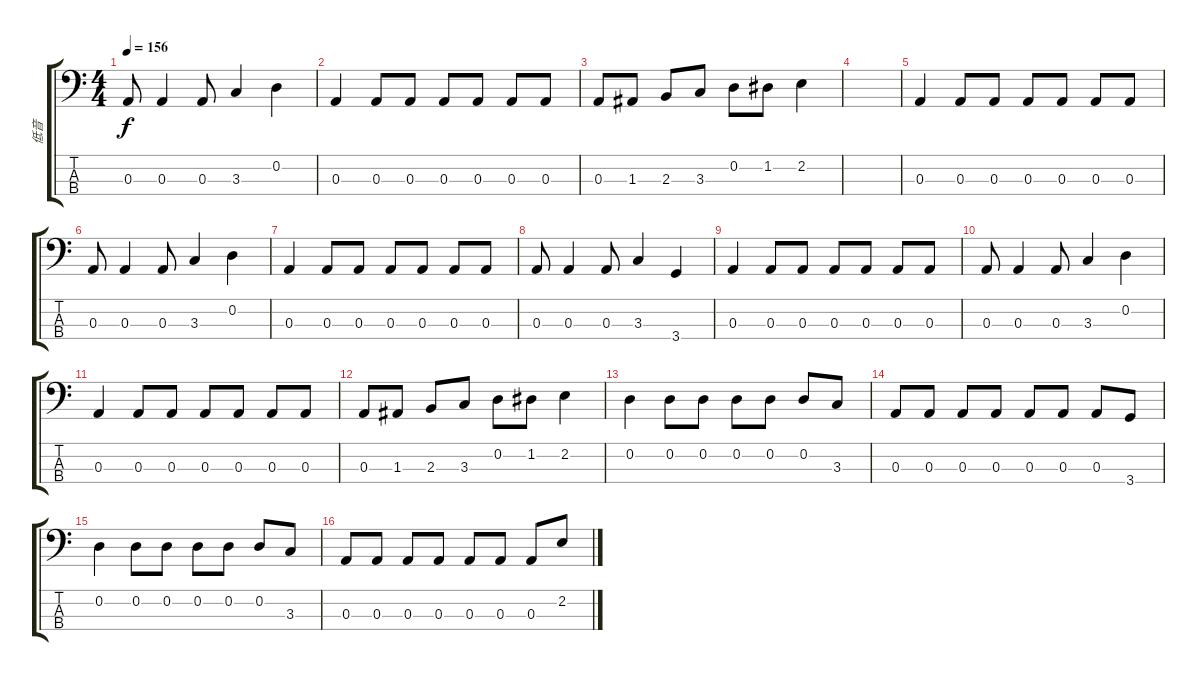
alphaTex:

\track ("低音" "低音") {instrument electricbassfinger}
\staff {score tabs}
\tuning (G2 D2 A1 E1) {hide}
\ts (4 4)
\tempo 156
\clef f4
\ks c
0.3.8{dy f} 0.3.4 0.3.8 3.3.4 0.2.4 |
0.3.4 0.3.8 0.3.8 0.3.8 0.3.8 0.3.8 0.3.8 |
0.3.8 1.3.8 2.3.8 3.3.8 0.2.8 1.2.8 2.2.4 |
|
0.3.4 0.3.8 0.3.8 0.3.8 0.3.8 0.3.8 0.3.8 |
0.3.8 0.3.4 0.3.8 3.3.4 0.2.4 |
0.3.4 0.3.8 0.3.8 0.3.8 0.3.8 0.3.8 0.3.8 |
0.3.8 0.3.4 0.3.8 3.3.4 3.4.4 |
0.3.4 0.3.8 0.3.8 0.3.8 0.3.8 0.3.8 0.3.8 |
0.3.8 0.3.4 0.3.8 3.3.4 0.2.4 |
0.3.4 0.3.8 0.3.8 0.3.8 0.3.8 0.3.8 0.3.8 |
0.3.8 1.3.8 2.3.8 3.3.8 0.2.8 1.2.8 2.2.4 |
0.2.4 0.2.8 0.2.8 0.2.8 0.2.8 0.2.8 3.3.8 |
0.3.8 0.3.8 0.3.8 0.3.8 0.3.8 0.3.8 0.3.8 3.4.8 |
0.2.4 0.2.8 0.2.8 0.2.8 0.2.8 0.2.8 3.3.8 |
0.3.8 0.3.8 0.3.8 0.3.8 0.3.8 0.3.8 0.3.8 2.2.8
